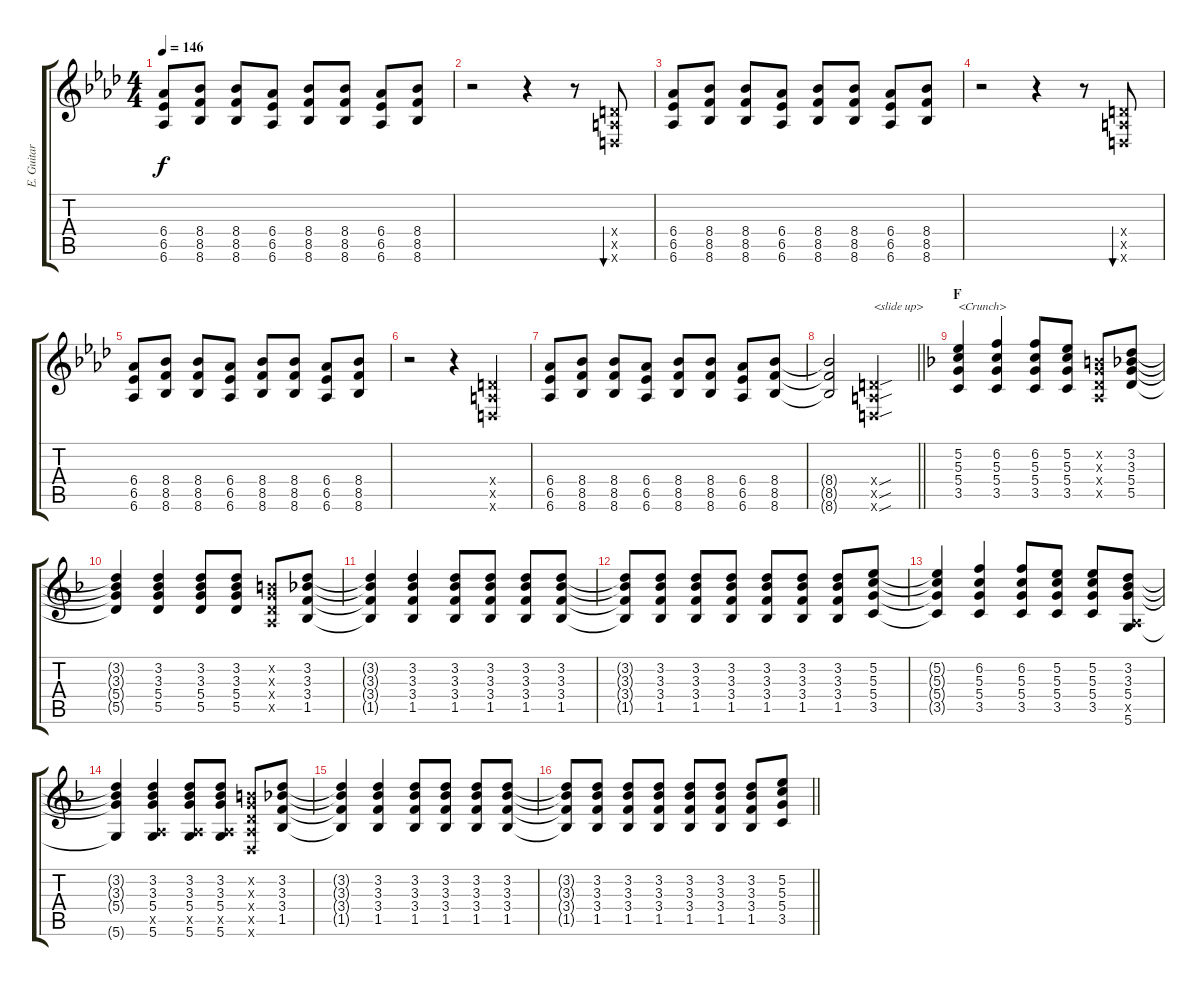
\track ("E. Guitar I" "E. Guitar ") {instrument overdrivenguitar}
\staff {score tabs}
\tuning (E4 B3 G3 D3 A2 D2) {hide}
\ts (4 4)
\tempo 146
\clef g2
\ks ab
(6.4 6.5 6.6).8{dy f} (8.4 8.5 8.6).8 (8.4 8.5 8.6).8 (6.4 6.5 6.6).8 (8.4 8.5 8.6).8 (8.4 8.5 8.6).8 (6.4 6.5 6.6).8 (8.4 8.5 8.6).8 |
r.2 r.4 r.8 (0.4{x} 0.5{x} 0.6{x}).8{bu 120} |
(6.4 6.5 6.6).8 (8.4 8.5 8.6).8 (8.4 8.5 8.6).8 (6.4 6.5 6.6).8 (8.4 8.5 8.6).8 (8.4 8.5 8.6).8 (6.4 6.5 6.6).8 (8.4 8.5 8.6).8 |
r.2 r.4 r.8 (0.4{x} 0.5{x} 0.6{x}).8{bu 120} |
(6.4 6.5 6.6).8 (8.4 8.5 8.6).8 (8.4 8.5 8.6).8 (6.4 6.5 6.6).8 (8.4 8.5 8.6).8 (8.4 8.5 8.6).8 (6.4 6.5 6.6).8 (8.4 8.5 8.6).8 |
r.2 r.4 (0.4{x} 0.5{x} 0.6{x}).4 |
(6.4 6.5 6.6).8 (8.4 8.5 8.6).8 (8.4 8.5 8.6).8 (6.4 6.5 6.6).8 (8.4 8.5 8.6).8 (8.4 8.5 8.6).8 (6.4 6.5 6.6).8 (8.4 8.5 8.6).8 |
\barLineRight lightlight
(8.4{t} 8.5{t} 8.6{t}).2 (0.4{sou x} 0.5{sou x} 0.6{sou x}).2{txt "<slide up>"} |
\section ("" "F")
\ks f
(5.2 5.3 5.4 3.5).4{txt "<Crunch>"} (6.2 5.3 5.4 3.5).4 (6.2 5.3 5.4 3.5).8 (5.2 5.3 5.4 3.5).8 (0.2{x} 0.3{x} 0.4{x} 0.5{x}).8 (3.2 3.3 5.4 5.5).8 |
(3.2{t} 3.3{t} 5.4{t} 5.5{t}).4 (3.2 3.3 5.4 5.5).4 (3.2 3.3 5.4 5.5).8 (3.2 3.3 5.4 5.5).8 (0.2{x} 0.3{x} 0.4{x} 0.5{x}).8 (3.2 3.3 3.4 1.5).8 |
(3.2{t} 3.3{t} 3.4{t} 1.5{t}).4 (3.2 3.3 3.4 1.5).4 (3.2 3.3 3.4 1.5).8 (3.2 3.3 3.4 1.5).8 (3.2 3.3 3.4 1.5).8 (3.2 3.3 3.4 1.5).8 |
(3.2{t} 3.3{t} 3.4{t} 1.5{t}).8 (3.2 3.3 3.4 1.5).8 (3.2 3.3 3.4 1.5).8 (3.2 3.3 3.4 1.5).8 (3.2 3.3 3.4 1.5).8 (3.2 3.3 3.4 1.5).8 (3.2 3.3 3.4 1.5).8 (5.2 5.3 5.4 3.5).8 |
(5.2{t} 5.3{t} 5.4{t} 3.5{t}).4 (6.2 5.3 5.4 3.5).4 (6.2 5.3 5.4 3.5).8 (5.2 5.3 5.4 3.5).8 (5.2 5.3 5.4 3.5).8 (3.2 3.3 5.4 0.5{x} 5.6).8 |
(3.2{t} 3.3{t} 5.4{t} 5.6{t}).4 (3.2 3.3 5.4 0.5{x} 5.6).4 (3.2 3.3 5.4 0.5{x} 5.6).8 (3.2 3.3 5.4 0.5{x} 5.6).8 (0.2{x} 0.3{x} 0.4{x} 0.5{x} 0.6{x}).8 (3.2 3.3 3.4 1.5).8 |
(3.2{t} 3.3{t} 3.4{t} 1.5{t}).4 (3.2 3.3 3.4 1.5).4 (3.2 3.3 3.4 1.5).8 (3.2 3.3 3.4 1.5).8 (3.2 3.3 3.4 1.5).8 (3.2 3.3 3.4 1.5).8 |
\barLineRight lightlight
(3.2{t} 3.3{t} 3.4{t} 1.5{t}).8 (3.2 3.3 3.4 1.5).8 (3.2 3.3 3.4 1.5).8 (3.2 3.3 3.4 1.5).8 (3.2 3.3 3.4 1.5).8 (3.2 3.3 3.4 1.5).8 (3.2 3.3 3.4 1.5).8 (5.2 5.3 5.4 3.5).8
